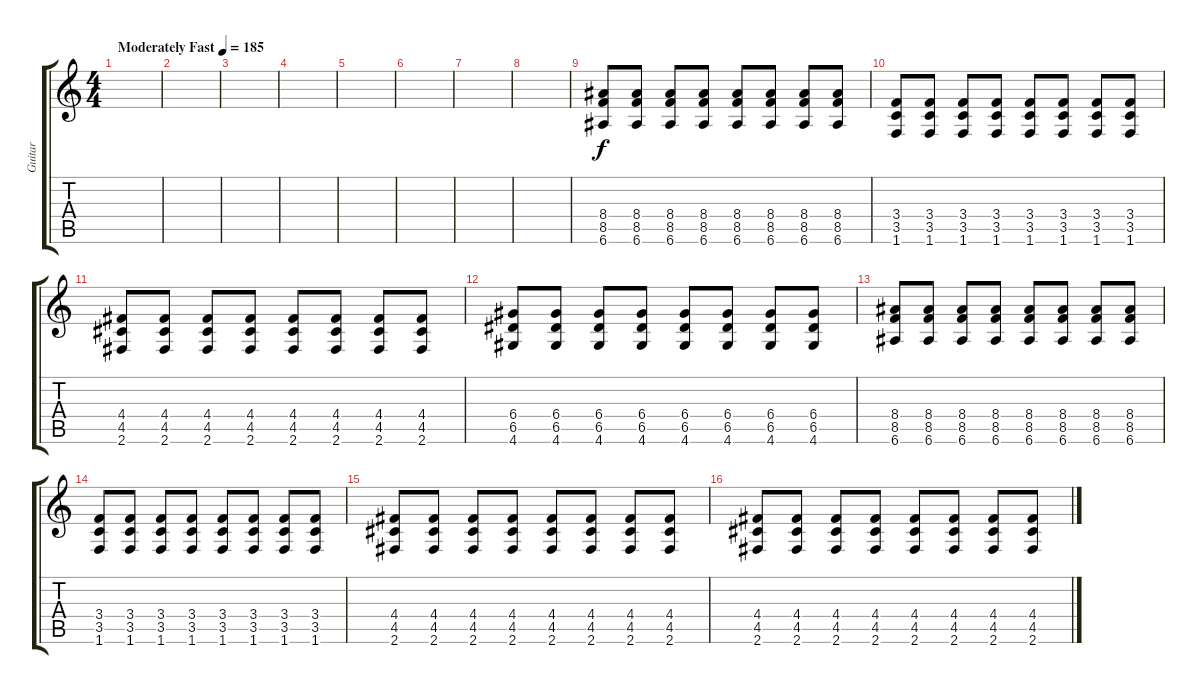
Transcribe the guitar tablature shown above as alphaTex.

\track ("Guitar " "Guitar ") {instrument distortionguitar}
\staff {score tabs}
\tuning (E4 B3 G3 D3 A2 E2) {hide}
\ts (4 4)
\tempo (185 "Moderately Fast")
\clef g2
\ks c
|
|
|
|
|
|
|
|
(8.4 8.5 6.6).8 (8.4 8.5 6.6).8 (8.4 8.5 6.6).8 (8.4 8.5 6.6).8 (8.4 8.5 6.6).8 (8.4 8.5 6.6).8 (8.4 8.5 6.6).8 (8.4 8.5 6.6).8 |
(3.4 3.5 1.6).8 (3.4 3.5 1.6).8 (3.4 3.5 1.6).8 (3.4 3.5 1.6).8 (3.4 3.5 1.6).8 (3.4 3.5 1.6).8 (3.4 3.5 1.6).8 (3.4 3.5 1.6).8 |
(4.4 4.5 2.6).8 (4.4 4.5 2.6).8 (4.4 4.5 2.6).8 (4.4 4.5 2.6).8 (4.4 4.5 2.6).8 (4.4 4.5 2.6).8 (4.4 4.5 2.6).8 (4.4 4.5 2.6).8 |
(6.4 6.5 4.6).8 (6.4 6.5 4.6).8 (6.4 6.5 4.6).8 (6.4 6.5 4.6).8 (6.4 6.5 4.6).8 (6.4 6.5 4.6).8 (6.4 6.5 4.6).8 (6.4 6.5 4.6).8 |
(8.4 8.5 6.6).8 (8.4 8.5 6.6).8 (8.4 8.5 6.6).8 (8.4 8.5 6.6).8 (8.4 8.5 6.6).8 (8.4 8.5 6.6).8 (8.4 8.5 6.6).8 (8.4 8.5 6.6).8 |
(3.4 3.5 1.6).8 (3.4 3.5 1.6).8 (3.4 3.5 1.6).8 (3.4 3.5 1.6).8 (3.4 3.5 1.6).8 (3.4 3.5 1.6).8 (3.4 3.5 1.6).8 (3.4 3.5 1.6).8 |
(4.4 4.5 2.6).8 (4.4 4.5 2.6).8 (4.4 4.5 2.6).8 (4.4 4.5 2.6).8 (4.4 4.5 2.6).8 (4.4 4.5 2.6).8 (4.4 4.5 2.6).8 (4.4 4.5 2.6).8 |
(4.4 4.5 2.6).8 (4.4 4.5 2.6).8 (4.4 4.5 2.6).8 (4.4 4.5 2.6).8 (4.4 4.5 2.6).8 (4.4 4.5 2.6).8 (4.4 4.5 2.6).8 (4.4 4.5 2.6).8
